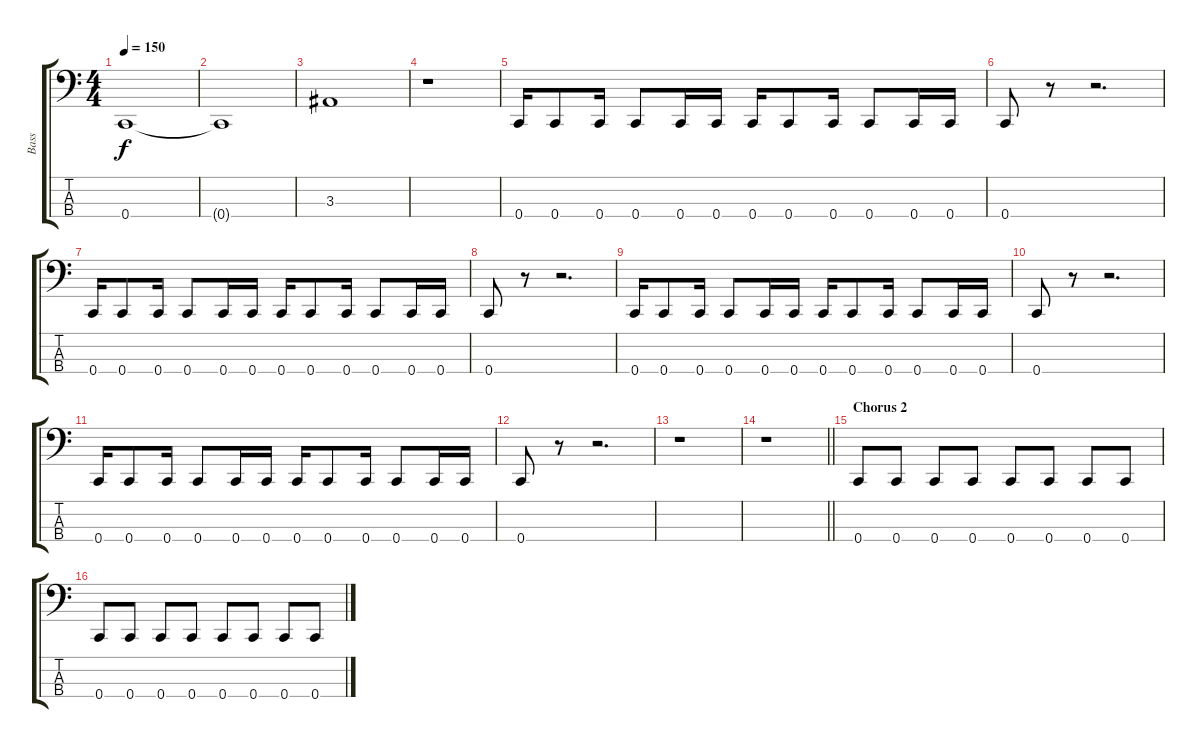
\track ("Bass" "Bass") {instrument electricbasspick}
\staff {score tabs}
\tuning (F2 C2 G1 C1) {hide}
\ts (4 4)
\tempo 150
\clef f4
\ks c
0.4.1{dy f} |
0.4{t}.1 |
3.3.1 |
r.1 |
0.4.16 0.4.8 0.4.16 0.4.8 0.4.16 0.4.16 0.4.16 0.4.8 0.4.16 0.4.8 0.4.16 0.4.16 |
0.4.8 r.8 r.2{d} |
0.4.16 0.4.8 0.4.16 0.4.8 0.4.16 0.4.16 0.4.16 0.4.8 0.4.16 0.4.8 0.4.16 0.4.16 |
0.4.8 r.8 r.2{d} |
0.4.16 0.4.8 0.4.16 0.4.8 0.4.16 0.4.16 0.4.16 0.4.8 0.4.16 0.4.8 0.4.16 0.4.16 |
0.4.8 r.8 r.2{d} |
0.4.16 0.4.8 0.4.16 0.4.8 0.4.16 0.4.16 0.4.16 0.4.8 0.4.16 0.4.8 0.4.16 0.4.16 |
0.4.8 r.8 r.2{d} |
r.1 |
\barLineRight lightlight
r.1 |
\section ("" "Chorus 2")
0.4.8 0.4.8 0.4.8 0.4.8 0.4.8 0.4.8 0.4.8 0.4.8 |
0.4.8 0.4.8 0.4.8 0.4.8 0.4.8 0.4.8 0.4.8 0.4.8
